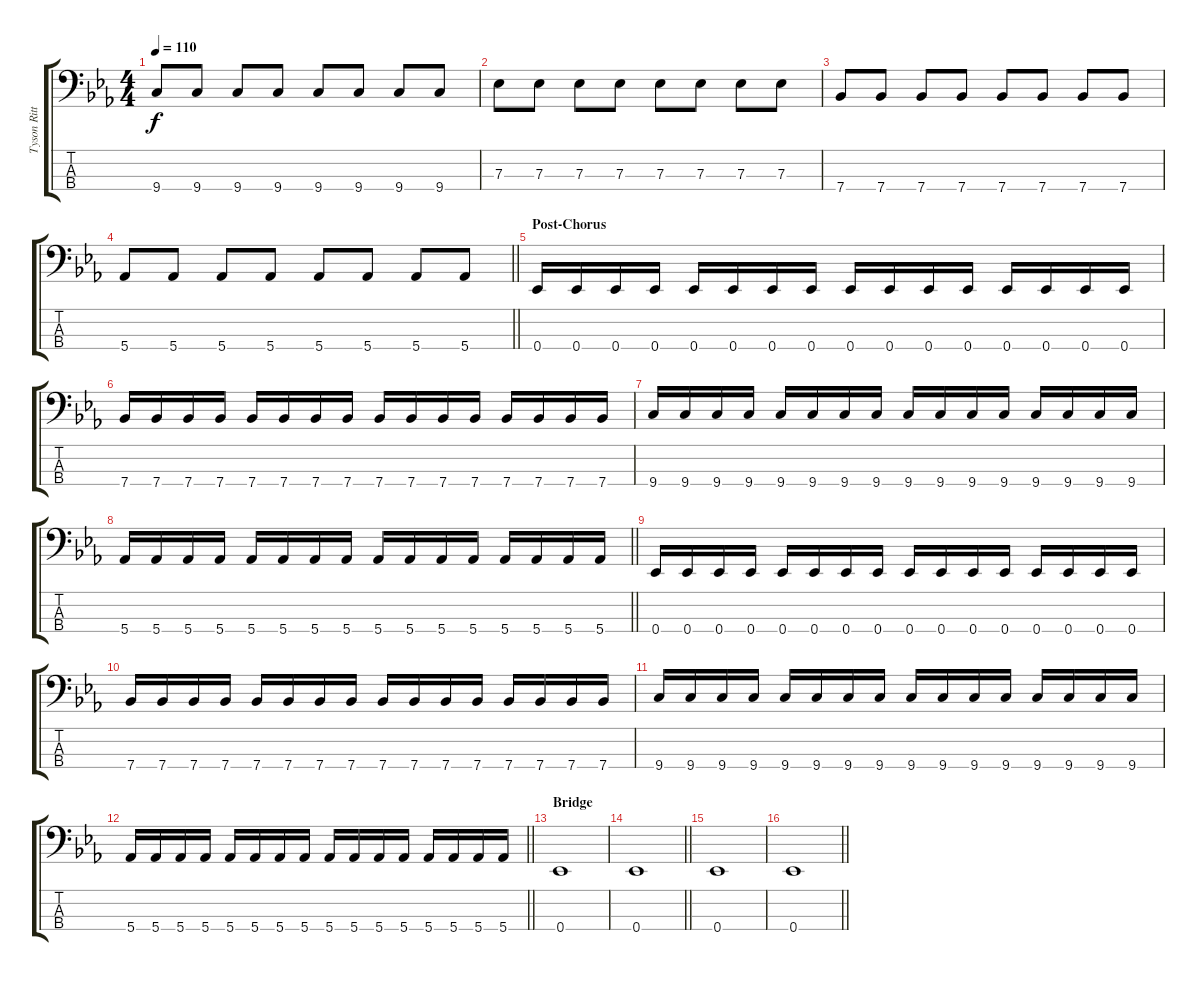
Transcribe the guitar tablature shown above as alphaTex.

\track ("Tyson Ritter (Bass)" "Tyson Ritt") {instrument electricbassfinger}
\staff {score tabs}
\tuning (Gb2 Db2 Ab1 Eb1) {hide}
\ts (4 4)
\tempo 110
\clef f4
\ks eb
9.4.8{dy f} 9.4.8 9.4.8 9.4.8 9.4.8 9.4.8 9.4.8 9.4.8 |
7.3.8 7.3.8 7.3.8 7.3.8 7.3.8 7.3.8 7.3.8 7.3.8 |
7.4.8 7.4.8 7.4.8 7.4.8 7.4.8 7.4.8 7.4.8 7.4.8 |
\barLineRight lightlight
5.4.8 5.4.8 5.4.8 5.4.8 5.4.8 5.4.8 5.4.8 5.4.8 |
\section ("" "Post-Chorus")
0.4.16 0.4.16 0.4.16 0.4.16 0.4.16 0.4.16 0.4.16 0.4.16 0.4.16 0.4.16 0.4.16 0.4.16 0.4.16 0.4.16 0.4.16 0.4.16 |
7.4.16 7.4.16 7.4.16 7.4.16 7.4.16 7.4.16 7.4.16 7.4.16 7.4.16 7.4.16 7.4.16 7.4.16 7.4.16 7.4.16 7.4.16 7.4.16 |
9.4.16 9.4.16 9.4.16 9.4.16 9.4.16 9.4.16 9.4.16 9.4.16 9.4.16 9.4.16 9.4.16 9.4.16 9.4.16 9.4.16 9.4.16 9.4.16 |
\barLineRight lightlight
5.4.16 5.4.16 5.4.16 5.4.16 5.4.16 5.4.16 5.4.16 5.4.16 5.4.16 5.4.16 5.4.16 5.4.16 5.4.16 5.4.16 5.4.16 5.4.16 |
0.4.16 0.4.16 0.4.16 0.4.16 0.4.16 0.4.16 0.4.16 0.4.16 0.4.16 0.4.16 0.4.16 0.4.16 0.4.16 0.4.16 0.4.16 0.4.16 |
7.4.16 7.4.16 7.4.16 7.4.16 7.4.16 7.4.16 7.4.16 7.4.16 7.4.16 7.4.16 7.4.16 7.4.16 7.4.16 7.4.16 7.4.16 7.4.16 |
9.4.16 9.4.16 9.4.16 9.4.16 9.4.16 9.4.16 9.4.16 9.4.16 9.4.16 9.4.16 9.4.16 9.4.16 9.4.16 9.4.16 9.4.16 9.4.16 |
\barLineRight lightlight
5.4.16 5.4.16 5.4.16 5.4.16 5.4.16 5.4.16 5.4.16 5.4.16 5.4.16 5.4.16 5.4.16 5.4.16 5.4.16 5.4.16 5.4.16 5.4.16 |
\section ("" "Bridge")
0.4.1 |
\barLineRight lightlight
0.4.1 |
0.4.1 |
\barLineRight lightlight
0.4.1
